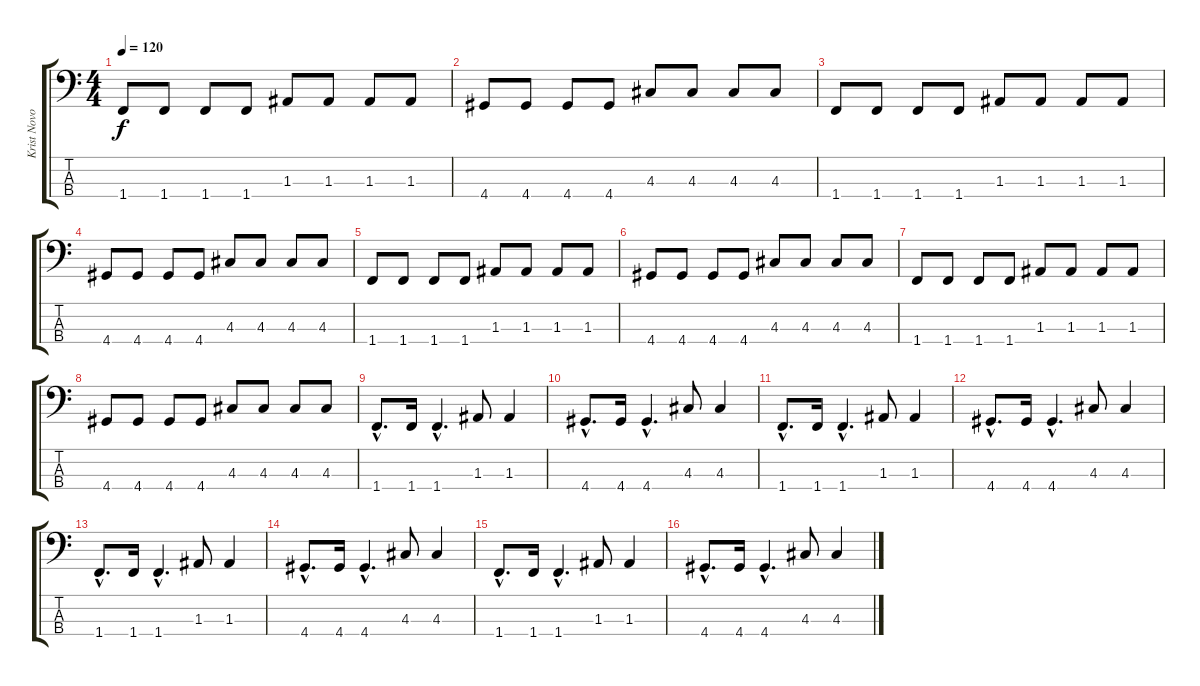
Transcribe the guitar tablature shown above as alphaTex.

\track ("Krist Novoselic" "Krist Novo") {instrument electricbasspick}
\staff {score tabs}
\tuning (G2 D2 A1 E1) {hide}
\ts (4 4)
\tempo 120
\clef f4
\ks c
1.4.8{dy f} 1.4.8 1.4.8 1.4.8 1.3.8 1.3.8 1.3.8 1.3.8 |
4.4.8 4.4.8 4.4.8 4.4.8 4.3.8 4.3.8 4.3.8 4.3.8 |
1.4.8 1.4.8 1.4.8 1.4.8 1.3.8 1.3.8 1.3.8 1.3.8 |
4.4.8 4.4.8 4.4.8 4.4.8 4.3.8 4.3.8 4.3.8 4.3.8 |
1.4.8 1.4.8 1.4.8 1.4.8 1.3.8 1.3.8 1.3.8 1.3.8 |
4.4.8 4.4.8 4.4.8 4.4.8 4.3.8 4.3.8 4.3.8 4.3.8 |
1.4.8 1.4.8 1.4.8 1.4.8 1.3.8 1.3.8 1.3.8 1.3.8 |
4.4.8 4.4.8 4.4.8 4.4.8 4.3.8 4.3.8 4.3.8 4.3.8 |
1.4{hac}.8{d} 1.4.16 1.4{hac}.4{d} 1.3.8 1.3.4 |
4.4{hac}.8{d} 4.4.16 4.4{hac}.4{d} 4.3.8 4.3.4 |
1.4{hac}.8{d} 1.4.16 1.4{hac}.4{d} 1.3.8 1.3.4 |
4.4{hac}.8{d} 4.4.16 4.4{hac}.4{d} 4.3.8 4.3.4 |
1.4{hac}.8{d} 1.4.16 1.4{hac}.4{d} 1.3.8 1.3.4 |
4.4{hac}.8{d} 4.4.16 4.4{hac}.4{d} 4.3.8 4.3.4 |
1.4{hac}.8{d} 1.4.16 1.4{hac}.4{d} 1.3.8 1.3.4 |
4.4{hac}.8{d} 4.4.16 4.4{hac}.4{d} 4.3.8 4.3.4
